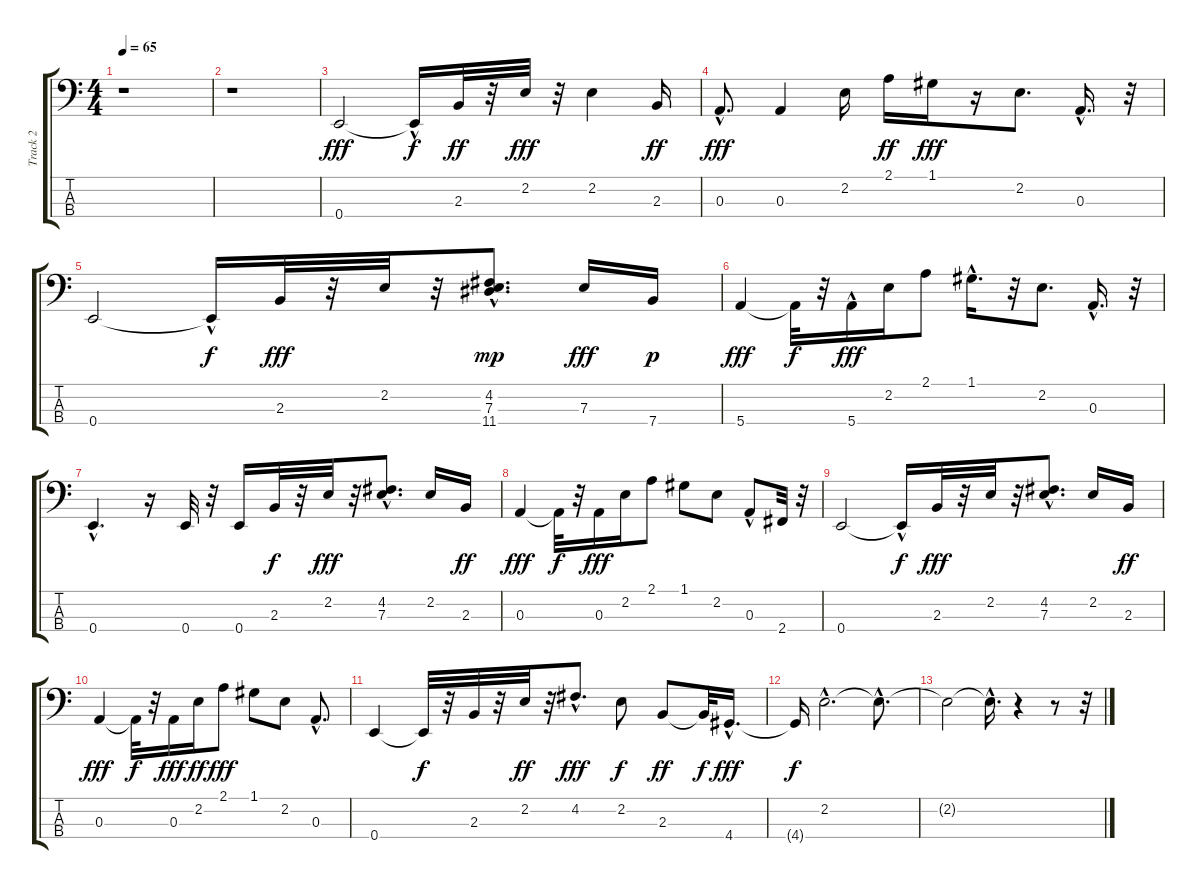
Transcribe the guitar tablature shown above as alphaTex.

\track ("Track 2" "Track 2") {instrument electricbassfinger}
\staff {score tabs}
\tuning (G2 D2 A1 E1) {hide}
\ts (4 4)
\tempo 65
\clef f4
\ks c
r.1{dy f} |
r.1 |
0.4.2{dy fff} 0.4{hac t}.16{dy f} 2.3.32{dy ff} r.32 2.2.32{dy fff} r.32 2.2.4 2.3.16{dy ff} |
0.3{hac}.8{d dy fff} 0.3.4 2.2.16 2.1.16{dy ff} 1.1.16{dy fff} r.16 2.2.8{d} 0.3{hac}.16{d} r.32 |
0.4.2 0.4{hac t}.16{dy f} 2.3.32{dy fff} r.32 2.2.32 r.32 (4.2{hac} 7.3 11.4).8{d dy mp} 7.3.16{dy fff} 7.4.16{dy p} |
5.4.4{dy fff} 5.4{t}.32{dy f} r.32 5.4{hac}.16{dy fff} 2.2.16 2.1.8 1.1{hac}.16{d} r.32 2.2.8{d} 0.3{hac}.16{d} r.32 |
0.4{hac}.4{d} r.16 0.4.32 r.32 0.4.16 2.3.32{dy f} r.32 2.2.32{dy fff} r.32 (4.2{hac} 7.3).8{d} 2.2.16 2.3.16{dy ff} |
0.3.4{dy fff} 0.3{t}.32{dy f} r.32 0.3.16{dy fff} 2.2.16 2.1.8 1.1.8 2.2.8 0.3{hac}.8 2.4.32 r.32 |
0.4.2 0.4{hac t}.16{dy f} 2.3.32{dy fff} r.32 2.2.32 r.32 (4.2{hac} 7.3).8{d} 2.2.16 2.3.16{dy ff} |
0.3.4{dy fff} 0.3{t}.32{dy f} r.32 0.3.16{dy fff} 2.2.16{dy ff} 2.1.8{dy fff} 1.1.8 2.2.8 0.3{hac}.8{d} |
0.4.4 0.4{t}.32{dy f} r.32 2.3.32 r.32 2.2.32{dy ff} r.32 4.2{hac}.8{d dy fff} 2.2.8{dy f} 2.3.8{dy ff} 2.3{t}.32{dy f} 4.4{hac}.16{d dy fff} |
4.4{t}.16{dy f} 2.2{hac}.2{d} 2.2{hac t}.8{d} |
2.2{t}.2 2.2{hac t}.16{d} r.4 r.8 r.32
